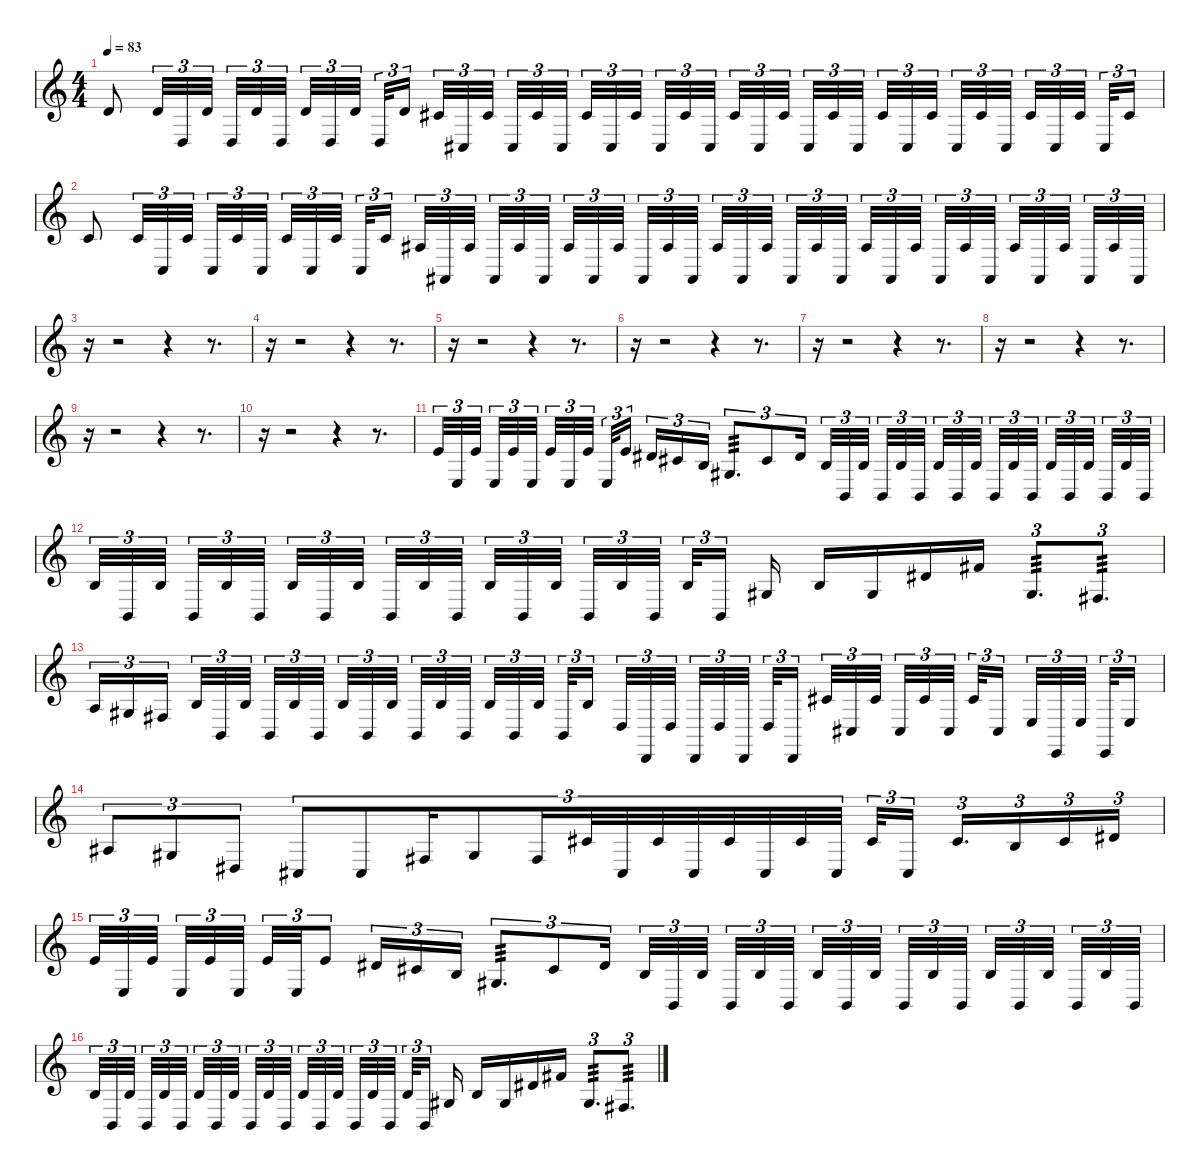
\defaultSystemsLayout 4
\hideDynamics
\bracketExtendMode nobrackets
\singleTrackTrackNamePolicy hidden
\multiTrackTrackNamePolicy hidden
\firstSystemTrackNameMode fullname
\firstSystemTrackNameOrientation horizontal
\otherSystemsTrackNameOrientation horizontal
\track ("Xylophone" "mar.") {instrument marimba}
\staff {score}
\tuning (E4 B3 G3 D3 A2 E2)
\displaytranspose -12
\ts (4 4)
\tempo 83
\clef g2
\ks c
15.2.8{dy f beam Up} 15.2.32{tu (3 2) beam Up} 7.3.32{tu (3 2) dy mf beam Up} 15.2.32{tu (3 2) dy mp beam Up} 7.3.32{tu (3 2) beam Up} 15.2.32{tu (3 2) beam Up} 7.3.32{tu (3 2) beam Up} 15.2.32{tu (3 2) beam Up} 7.3.32{tu (3 2) beam Up} 15.2.32{tu (3 2) beam Up} 7.3.32{tu (3 2) beam Up} 15.2.16{tu (3 2) beam Up} 14.2{acc #}.32{tu (3 2) dy f beam Up} 6.3{acc #}.32{tu (3 2) dy mf beam Up} 14.2{acc #}.32{tu (3 2) beam Up} 6.3{acc #}.32{tu (3 2) beam Up} 14.2{acc #}.32{tu (3 2) dy mp beam Up} 6.3{acc #}.32{tu (3 2) beam Up} 14.2{acc #}.32{tu (3 2) beam Up} 6.3{acc #}.32{tu (3 2) beam Up} 14.2{acc #}.32{tu (3 2) beam Up} 6.3{acc #}.32{tu (3 2) beam Up} 14.2{acc #}.32{tu (3 2) beam Up} 6.3{acc #}.32{tu (3 2) beam Up} 14.2{acc #}.32{tu (3 2) beam Up} 6.3{acc #}.32{tu (3 2) beam Up} 14.2{acc #}.32{tu (3 2) beam Up} 6.3{acc #}.32{tu (3 2) beam Up} 14.2{acc #}.32{tu (3 2) beam Up} 6.3{acc #}.32{tu (3 2) beam Up} 14.2{acc #}.32{tu (3 2) beam Up} 6.3{acc #}.32{tu (3 2) beam Up} 14.2{acc #}.32{tu (3 2) beam Up} 6.3{acc #}.32{tu (3 2) beam Up} 14.2{acc #}.32{tu (3 2) beam Up} 6.3{acc #}.32{tu (3 2) beam Up} 14.2{acc #}.32{tu (3 2) beam Up} 6.3{acc #}.32{tu (3 2) beam Up} 14.2{acc #}.32{tu (3 2) beam Up} 6.3{acc #}.32{tu (3 2) beam Up} 14.2{acc #}.16{tu (3 2) beam Up} |
13.2.8{dy f beam Up} 13.2.32{tu (3 2) beam Up} 5.3.32{tu (3 2) dy mf beam Up} 13.2.32{tu (3 2) dy mp beam Up} 5.3.32{tu (3 2) beam Up} 13.2.32{tu (3 2) beam Up} 5.3.32{tu (3 2) beam Up} 13.2.32{tu (3 2) beam Up} 5.3.32{tu (3 2) beam Up} 13.2.32{tu (3 2) beam Up} 5.3.32{tu (3 2) beam Up} 13.2.16{tu (3 2) beam Up} 11.2{acc #}.32{tu (3 2) dy f beam Up} 3.3{acc #}.32{tu (3 2) dy mf beam Up} 11.2{acc #}.32{tu (3 2) beam Up} 3.3{acc #}.32{tu (3 2) beam Up} 11.2{acc #}.32{tu (3 2) dy mp beam Up} 3.3{acc #}.32{tu (3 2) beam Up} 11.2{acc #}.32{tu (3 2) beam Up} 3.3{acc #}.32{tu (3 2) beam Up} 11.2{acc #}.32{tu (3 2) beam Up} 3.3{acc #}.32{tu (3 2) beam Up} 11.2{acc #}.32{tu (3 2) beam Up} 3.3{acc #}.32{tu (3 2) beam Up} 11.2{acc #}.32{tu (3 2) beam Up} 3.3{acc #}.32{tu (3 2) beam Up} 11.2{acc #}.32{tu (3 2) beam Up} 3.3{acc #}.32{tu (3 2) beam Up} 11.2{acc #}.32{tu (3 2) beam Up} 3.3{acc #}.32{tu (3 2) beam Up} 11.2{acc #}.32{tu (3 2) beam Up} 3.3{acc #}.32{tu (3 2) beam Up} 11.2{acc #}.32{tu (3 2) beam Up} 3.3{acc #}.32{tu (3 2) beam Up} 11.2{acc #}.32{tu (3 2) beam Up} 3.3{acc #}.32{tu (3 2) beam Up} 11.2{acc #}.32{tu (3 2) beam Up} 3.3{acc #}.32{tu (3 2) beam Up} 11.2{acc #}.32{tu (3 2) beam Up} 3.3{acc #}.32{tu (3 2) beam Up} 11.2{acc #}.32{tu (3 2) beam Up} 3.3{acc #}.32{tu (3 2) beam Up} |
r.16{beam Down} r.2{beam Down} r.4{beam Down} r.8{d beam Down} |
r.16{beam Down} r.2{beam Down} r.4{beam Down} r.8{d beam Down} |
r.16{beam Down} r.2{beam Down} r.4{beam Down} r.8{d beam Down} |
r.16{beam Down} r.2{beam Down} r.4{beam Down} r.8{d beam Down} |
r.16{beam Down} r.2{beam Down} r.4{beam Down} r.8{d beam Down} |
r.16{beam Down} r.2{beam Down} r.4{beam Down} r.8{d beam Down} |
r.16{beam Down} r.2{beam Down} r.4{beam Down} r.8{d beam Down} |
r.16{beam Down} r.2{beam Down} r.4{beam Down} r.8{d beam Down} |
12.1.32{tu (3 2) dy f beam Up} 5.2.32{tu (3 2) dy mf beam Up} 12.1.32{tu (3 2) dy mp beam Up} 5.2.32{tu (3 2) beam Up} 12.1.32{tu (3 2) beam Up} 5.2.32{tu (3 2) beam Up} 12.1.32{tu (3 2) beam Up} 5.2.32{tu (3 2) beam Up} 12.1.32{tu (3 2) beam Up} 5.2.32{tu (3 2) beam Up} 12.1.16{tu (3 2) beam Up} 16.2{acc #}.16{tu (3 2) dy f beam Up} 14.2{acc #}.16{tu (3 2) beam Up} 12.2.16{tu (3 2) beam Up} 13.3{acc #}.8{d tu (3 2) tp 3 beam Up} 14.2{acc #}.8{tu (3 2) beam Up} 16.2{acc #}.16{tu (3 2) beam Up} 12.2.32{tu (3 2) beam Up} 4.3.32{tu (3 2) dy mf beam Up} 12.2.32{tu (3 2) beam Up} 4.3.32{tu (3 2) beam Up} 12.2.32{tu (3 2) dy mp beam Up} 4.3.32{tu (3 2) beam Up} 12.2.32{tu (3 2) beam Up} 4.3.32{tu (3 2) beam Up} 12.2.32{tu (3 2) beam Up} 4.3.32{tu (3 2) beam Up} 12.2.32{tu (3 2) beam Up} 4.3.32{tu (3 2) beam Up} 12.2.32{tu (3 2) beam Up} 4.3.32{tu (3 2) beam Up} 12.2.32{tu (3 2) beam Up} 4.3.32{tu (3 2) beam Up} 12.2.32{tu (3 2) beam Up} 4.3.32{tu (3 2) beam Up} |
12.2.32{tu (3 2) beam Up} 4.3.32{tu (3 2) beam Up} 12.2.32{tu (3 2) beam Up} 4.3.32{tu (3 2) beam Up} 12.2.32{tu (3 2) beam Up} 4.3.32{tu (3 2) beam Up} 12.2.32{tu (3 2) beam Up} 4.3.32{tu (3 2) beam Up} 12.2.32{tu (3 2) beam Up} 4.3.32{tu (3 2) beam Up} 12.2.32{tu (3 2) beam Up} 4.3.32{tu (3 2) beam Up} 12.2.32{tu (3 2) beam Up} 4.3.32{tu (3 2) beam Up} 12.2.32{tu (3 2) beam Up} 4.3.32{tu (3 2) beam Up} 12.2.32{tu (3 2) beam Up} 4.3.32{tu (3 2) beam Up} 12.2.32{tu (3 2) beam Up} 4.3.16{tu (3 2) dy f beam Up} 13.3{acc #}.16{beam Up} 12.2.16{beam Up} 13.3{acc #}.16{beam Up} 11.1{acc #}.16{beam Up} 14.1{acc #}.16{beam Up} 13.3{acc #}.8{d tu (3 2) tp 3 beam Up} 11.3{acc #}.8{d tu (3 2) tp 3 beam Up} |
14.3.16{tu (3 2) beam Up} 13.3{acc #}.16{tu (3 2) beam Up} 11.3{acc #}.16{tu (3 2) beam Up} 12.2.32{tu (3 2) beam Up} 4.3.32{tu (3 2) dy mf beam Up} 12.2.32{tu (3 2) beam Up} 4.3.32{tu (3 2) beam Up} 12.2.32{tu (3 2) dy mp beam Up} 4.3.32{tu (3 2) beam Up} 12.2.32{tu (3 2) beam Up} 4.3.32{tu (3 2) beam Up} 12.2.32{tu (3 2) beam Up} 4.3.32{tu (3 2) beam Up} 12.2.32{tu (3 2) beam Up} 4.3.32{tu (3 2) beam Up} 12.2.32{tu (3 2) beam Up} 4.3.32{tu (3 2) beam Up} 12.2.32{tu (3 2) beam Up} 4.3.32{tu (3 2) beam Up} 12.2.16{tu (3 2) beam Up} 12.4.32{tu (3 2) dy f beam Up} 5.5.32{tu (3 2) dy mf beam Up} 12.4.32{tu (3 2) dy mp beam Up} 5.5.32{tu (3 2) beam Up} 12.4.32{tu (3 2) beam Up} 5.5.32{tu (3 2) beam Up} 12.4.32{tu (3 2) beam Up} 5.5.16{tu (3 2) beam Up} 14.2{acc #}.32{tu (3 2) dy f beam Up} 6.3{acc #}.32{tu (3 2) dy mf beam Up} 14.2{acc #}.32{tu (3 2) dy mp beam Up} 6.3{acc #}.32{tu (3 2) beam Up} 14.2{acc #}.32{tu (3 2) beam Up} 6.3{acc #}.32{tu (3 2) beam Up} 14.2{acc #}.32{tu (3 2) beam Up} 6.3{acc #}.16{tu (3 2) beam Up} 14.4.32{tu (3 2) dy f beam Up} 7.5.32{tu (3 2) beam Up} 14.4.32{tu (3 2) beam Up} 7.5.32{tu (3 2) beam Up} 14.4.16{tu (3 2) beam Up} |
15.3{acc #}.8{tu (3 2) beam Up} 13.3{acc #}.8{tu (3 2) beam Up} 13.4{acc #}.8{tu (3 2) beam Up} 11.4{acc #}.8{tu (3 2) beam Up} 11.4{acc #}.8{tu (3 2) beam Up} 11.3{acc #}.16{tu (3 2) beam Up} 13.3{acc #}.8{tu (3 2) beam Up} 11.3{acc #}.16{tu (3 2) beam Up} 14.2{acc #}.32{tu (3 2) beam Up} 6.3{acc #}.32{tu (3 2) dy mf beam Up} 14.2{acc #}.32{tu (3 2) dy mp beam Up} 6.3{acc #}.32{tu (3 2) beam Up} 14.2{acc #}.32{tu (3 2) beam Up} 6.3{acc #}.32{tu (3 2) beam Up} 14.2{acc #}.32{tu (3 2) beam Up} 6.3{acc #}.32{tu (3 2) beam Up} 14.2{acc #}.32{tu (3 2) beam Up} 6.3{acc #}.16{tu (3 2) beam Up} 14.2{acc #}.16{d tu (3 2) dy f beam Up} 12.2.16{tu (3 2) beam Up} 14.2{acc #}.16{tu (3 2) beam Up} 16.2{acc #}.16{tu (3 2) beam Up} |
12.1.32{tu (3 2) beam Up} 5.2.32{tu (3 2) dy mf beam Up} 12.1.32{tu (3 2) dy mp beam Up} 5.2.32{tu (3 2) beam Up} 12.1.32{tu (3 2) beam Up} 5.2.32{tu (3 2) beam Up} 12.1.32{tu (3 2) beam Up} 5.2.32{tu (3 2) beam Up} 12.1.8{tu (3 2) beam Up} 16.2{acc #}.16{tu (3 2) dy f beam Up} 14.2{acc #}.16{tu (3 2) beam Up} 12.2.16{tu (3 2) beam Up} 13.3{acc #}.8{d tu (3 2) tp 3 beam Up} 14.2{acc #}.8{tu (3 2) beam Up} 16.2{acc #}.16{tu (3 2) beam Up} 12.2.32{tu (3 2) beam Up} 4.3.32{tu (3 2) dy mf beam Up} 12.2.32{tu (3 2) beam Up} 4.3.32{tu (3 2) beam Up} 12.2.32{tu (3 2) dy mp beam Up} 4.3.32{tu (3 2) beam Up} 12.2.32{tu (3 2) beam Up} 4.3.32{tu (3 2) beam Up} 12.2.32{tu (3 2) beam Up} 4.3.32{tu (3 2) beam Up} 12.2.32{tu (3 2) beam Up} 4.3.32{tu (3 2) beam Up} 12.2.32{tu (3 2) beam Up} 4.3.32{tu (3 2) beam Up} 12.2.32{tu (3 2) beam Up} 4.3.32{tu (3 2) beam Up} 12.2.32{tu (3 2) beam Up} 4.3.32{tu (3 2) beam Up} |
12.2.32{tu (3 2) beam Up} 4.3.32{tu (3 2) beam Up} 12.2.32{tu (3 2) beam Up} 4.3.32{tu (3 2) beam Up} 12.2.32{tu (3 2) beam Up} 4.3.32{tu (3 2) beam Up} 12.2.32{tu (3 2) beam Up} 4.3.32{tu (3 2) beam Up} 12.2.32{tu (3 2) beam Up} 4.3.32{tu (3 2) beam Up} 12.2.32{tu (3 2) beam Up} 4.3.32{tu (3 2) beam Up} 12.2.32{tu (3 2) beam Up} 4.3.32{tu (3 2) beam Up} 12.2.32{tu (3 2) beam Up} 4.3.32{tu (3 2) beam Up} 12.2.32{tu (3 2) beam Up} 4.3.32{tu (3 2) beam Up} 12.2.32{tu (3 2) beam Up} 4.3.16{tu (3 2) beam Up} 13.3{acc #}.16{dy f beam Up} 12.2.16{beam Up} 13.3{acc #}.16{beam Up} 11.1{acc #}.16{beam Up} 14.1{acc #}.16{beam Up} 13.3{acc #}.8{d tu (3 2) tp 3 beam Up} 11.3{acc #}.8{d tu (3 2) tp 3 beam Up}
